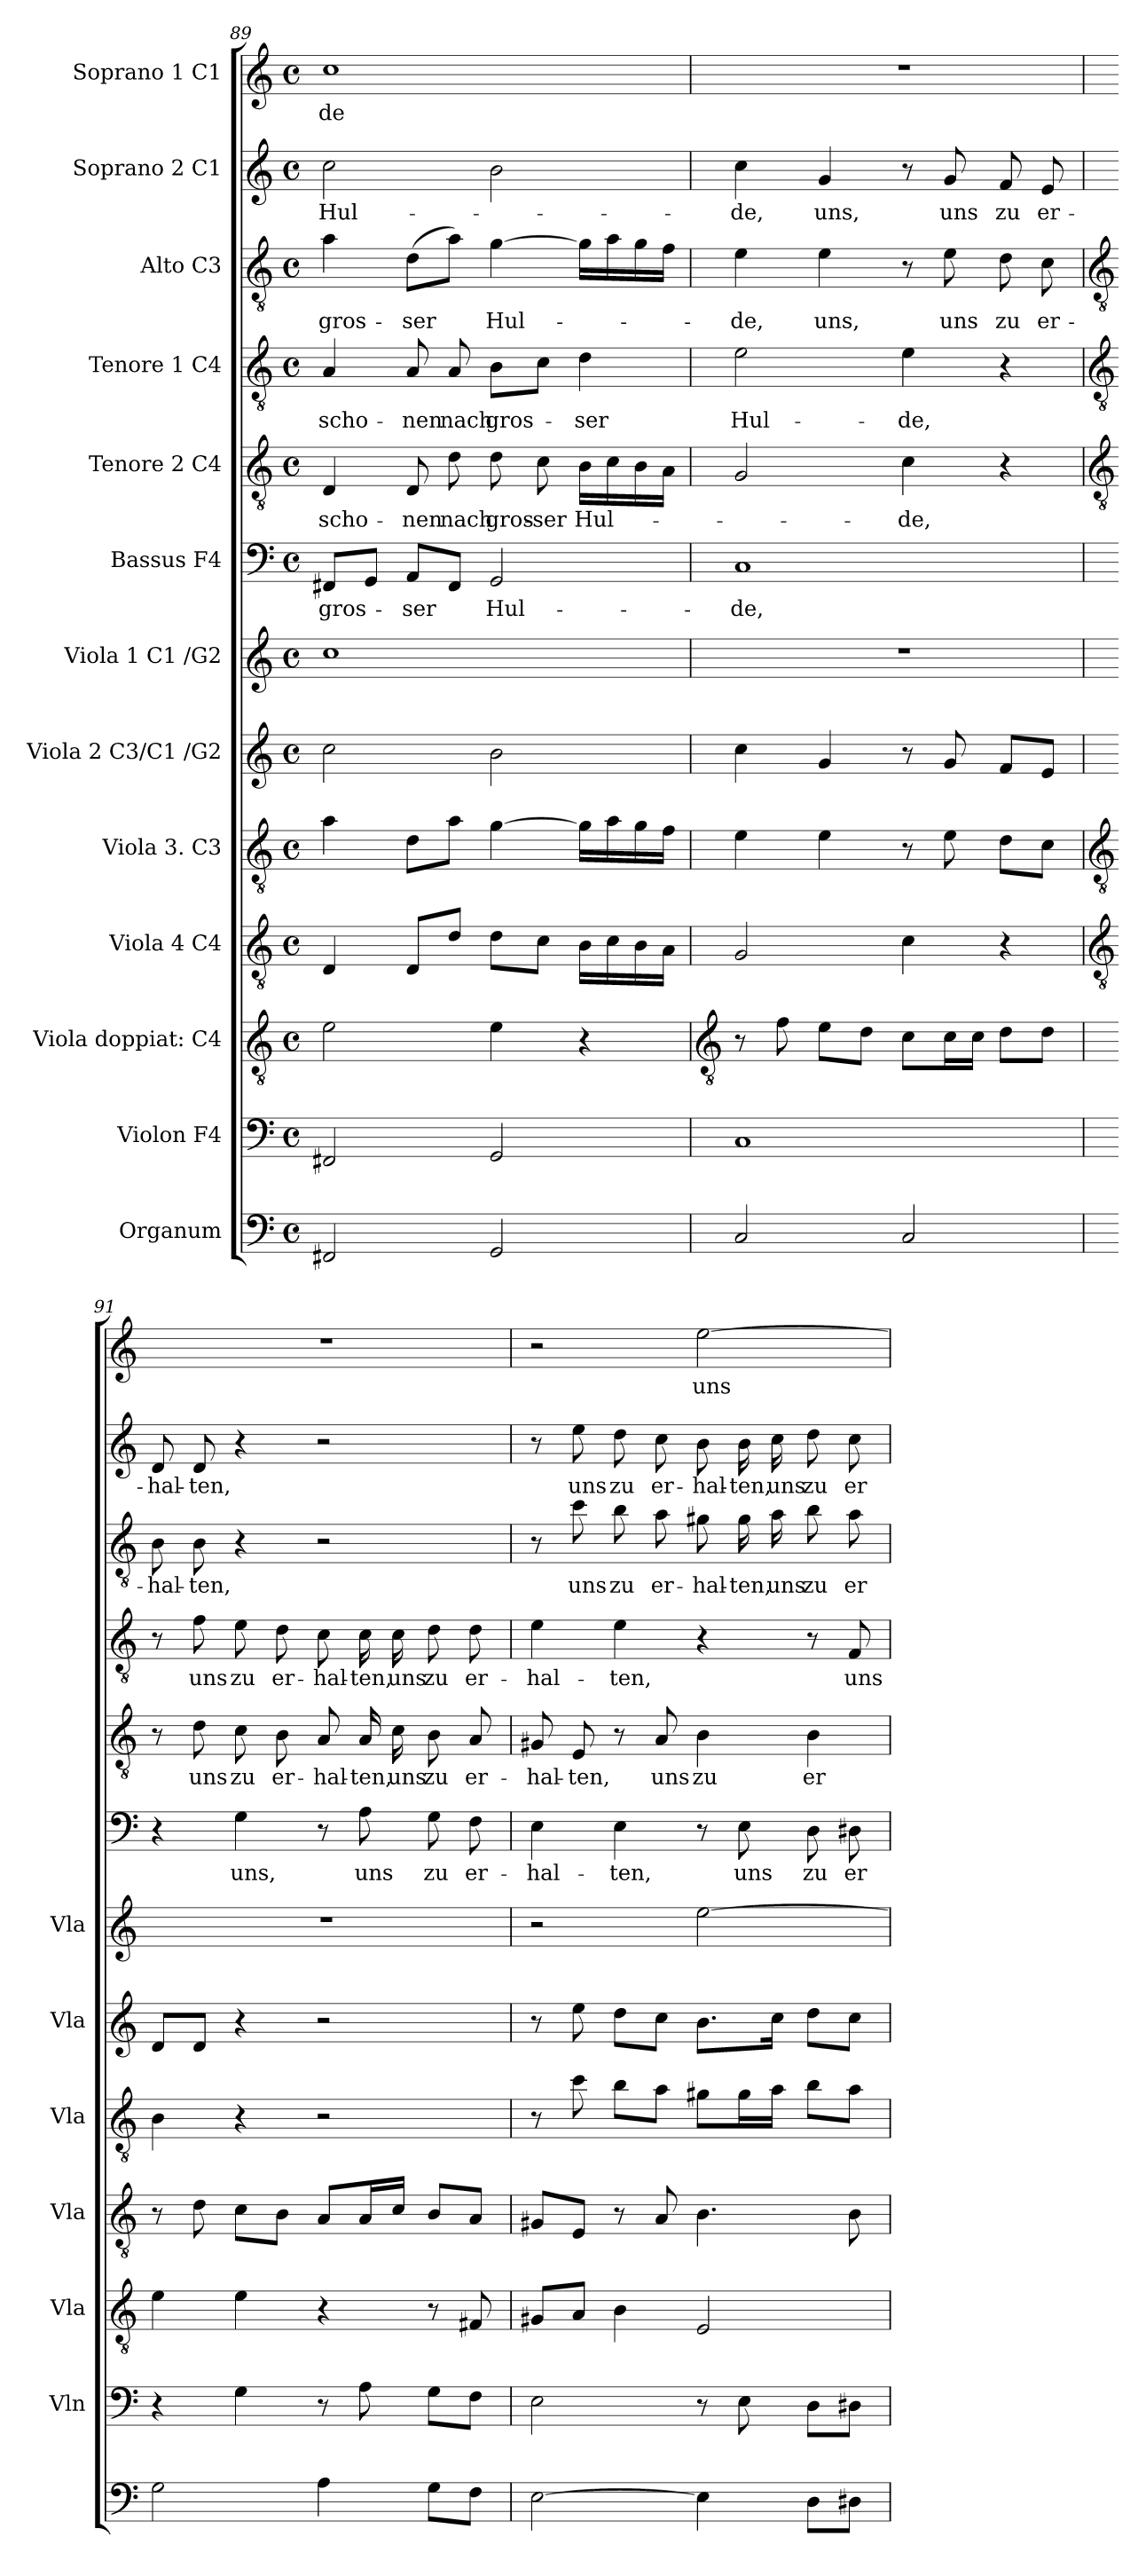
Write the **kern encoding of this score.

**kern	**kern	**kern	**kern	**kern	**kern	**kern	**kern	**text	**kern	**text	**kern	**text	**kern	**text	**kern	**text	**kern	**text
*part13	*part12	*part11	*part10	*part9	*part8	*part7	*part6	*part6	*part5	*part5	*part4	*part4	*part3	*part3	*part2	*part2	*part1	*part1
*staff13	*staff12	*staff11	*staff10	*staff9	*staff8	*staff7	*staff6	*staff6	*staff5	*staff5	*staff4	*staff4	*staff3	*staff3	*staff2	*staff2	*staff1	*staff1
*I"Organum	*I"Violon  F4	*I"Viola doppiat:  C4	*I"Viola 4  C4	*I"Viola 3.  C3	*I"Viola 2  C3/C1 /G2	*I"Viola 1  C1 /G2	*I"Bassus  F4	*	*I"Tenore 2  C4	*	*I"Tenore 1  C4	*	*I"Alto  C3	*	*I"Soprano 2  C1	*	*I"Soprano 1  C1	*
*	*I'Vln	*I'Vla	*I'Vla	*I'Vla	*I'Vla	*I'Vla	*	*	*	*	*	*	*	*	*	*	*	*
*clefF4	*clefF4	*clefGv2	*clefGv2	*clefGv2	*clefG2	*clefG2	*clefF4	*	*clefGv2	*	*clefGv2	*	*clefGv2	*	*clefG2	*	*clefG2	*
*k[]	*k[]	*k[]	*k[]	*k[]	*k[]	*k[]	*k[]	*	*k[]	*	*k[]	*	*k[]	*	*k[]	*	*k[]	*
*C:	*C:	*C:	*C:	*C:	*C:	*C:	*C:	*	*C:	*	*C:	*	*C:	*	*C:	*	*C:	*
*M4/4	*M4/4	*M4/4	*M4/4	*M4/4	*M4/4	*M4/4	*M4/4	*	*M4/4	*	*M4/4	*	*M4/4	*	*M4/4	*	*M4/4	*
*met(c)	*met(c)	*met(c)	*met(c)	*met(c)	*met(c)	*met(c)	*met(c)	*	*met(c)	*	*met(c)	*	*met(c)	*	*met(c)	*	*met(c)	*
=89	=89	=89	=89	=89	=89	=89	=89	=89	=89	=89	=89	=89	=89	=89	=89	=89	=89	=89
!	!	!	!	!	!	!	!	!LO:LY:b	!	!LO:LY:b	!	!LO:LY:b	!	!LO:LY:b	!	!LO:LY:b	!	!LO:LY:b
2FF#X/	2FF#X/	2e\	4D/	4a\	2cc\	1cc	8FF#X/L	gros-	4D/	scho-	4A/	scho-	4a\	gros-	2cc\	Hul-	1cc	-de
.	.	.	.	.	.	.	8GG/J	.	.	.	.	.	.	.	.	.	.	.
!	!	!	!	!	!	!	!	!LO:LY:b	!	!LO:LY:b	!	!LO:LY:b	!	!LO:LY:b	!	!	!	!
.	.	.	8D/L	8d\L	.	.	8AA/L	-ser	8D/	-nen	8A/	-nen	(>8d\L	-ser	.	.	.	.
!	!	!	!	!	!	!	!	!	!	!LO:LY:b	!	!LO:LY:b	!	!	!	!	!	!
.	.	.	8d/J	8a\J	.	.	8FF#/J	.	8d\	nach	8A/	nach	8a\J)	.	.	.	.	.
!	!	!	!	!	!	!	!	!LO:LY:b	!	!LO:LY:b	!	!LO:LY:b	!	!LO:LY:b	!	!	!	!
2GG/	2GG/	4e\	8d\L	[4g\	2b\	.	2GG/	Hul-	8d\	gros-	8B\L	gros-	[4g\	Hul-	2b\	.	.	.
!	!	!	!	!	!	!	!	!	!	!LO:LY:b	!	!	!	!	!	!	!	!
.	.	.	8c\J	.	.	.	.	.	8c\	-ser	8c\J	.	.	.	.	.	.	.
!	!	!	!	!	!	!	!	!	!	!LO:LY:b	!	!LO:LY:b	!	!	!	!	!	!
.	.	4r	16B\LL	16g\LL]	.	.	.	.	16B\LL	Hul-	4d\	-ser	16g\LL]	.	.	.	.	.
.	.	.	16c\	16a\	.	.	.	.	16c\	.	.	.	16a\	.	.	.	.	.
.	.	.	16B\	16g\	.	.	.	.	16B\	.	.	.	16g\	.	.	.	.	.
.	.	.	16A\JJ	16f\JJ	.	.	.	.	16A\JJ	.	.	.	16f\JJ	.	.	.	.	.
!!LO:LB:g=z
=90	=90	=90	=90	=90	=90	=90	=90	=90	=90	=90	=90	=90	=90	=90	=90	=90	=90	=90
*	*	*clefGv2	*	*	*	*	*	*	*	*	*	*	*	*	*	*	*	*
!	!	!	!	!	!	!	!	!LO:LY:b	!	!	!	!LO:LY:b	!	!LO:LY:b	!	!LO:LY:b	!	!
2C/	1C	8r	2G/	4e\	4cc\	1r	1C	-de,	2G/	.	2e\	Hul-	4e\	-de,	4cc\	-de,	1r	.
.	.	8f\	.	.	.	.	.	.	.	.	.	.	.	.	.	.	.	.
!	!	!	!	!	!	!	!	!	!	!	!	!	!	!LO:LY:b	!	!LO:LY:b	!	!
.	.	8e\L	.	4e\	4g/	.	.	.	.	.	.	.	4e\	uns,	4g/	uns,	.	.
.	.	8d\J	.	.	.	.	.	.	.	.	.	.	.	.	.	.	.	.
!	!	!	!	!	!	!	!	!	!	!LO:LY:b	!	!LO:LY:b	!	!	!	!	!	!
2C/	.	8c\L	4c\	8r	8r	.	.	.	4c\	-de,	4e\	-de,	8r	.	8r	.	.	.
!	!	!	!	!	!	!	!	!	!	!	!	!	!	!LO:LY:b	!	!LO:LY:b	!	!
.	.	16c\L	.	8e\	8g/	.	.	.	.	.	.	.	8e\	uns	8g/	uns	.	.
.	.	16c\JJ	.	.	.	.	.	.	.	.	.	.	.	.	.	.	.	.
!	!	!	!	!	!	!	!	!	!	!	!	!	!	!LO:LY:b	!	!LO:LY:b	!	!
.	.	8d\L	4r	8d\L	8f/L	.	.	.	4r	.	4r	.	8d\	zu	8f/	zu	.	.
!	!	!	!	!	!	!	!	!	!	!	!	!	!	!LO:LY:b	!	!LO:LY:b	!	!
.	.	8d\J	.	8c\J	8e/J	.	.	.	.	.	.	.	8c\	er-	8e/	er-	.	.
!!LO:LB:g=z
=91	=91	=91	=91	=91	=91	=91	=91	=91	=91	=91	=91	=91	=91	=91	=91	=91	=91	=91
*	*	*	*clefGv2	*clefGv2	*	*	*	*	*clefGv2	*	*clefGv2	*	*clefGv2	*	*	*	*	*
!	!	!	!	!	!	!	!	!	!	!	!	!	!	!LO:LY:b	!	!LO:LY:b	!	!
2G\	4r	4e\	8r	4B\	8d/L	1r	4r	.	8r	.	8r	.	8B\	-hal-	8d/	-hal-	1r	.
!	!	!	!	!	!	!	!	!	!	!LO:LY:b	!	!LO:LY:b	!	!LO:LY:b	!	!LO:LY:b	!	!
.	.	.	8d\	.	8d/J	.	.	.	8d\	uns	8f\	uns	8B\	-ten,	8d/	-ten,	.	.
!	!	!	!	!	!	!	!	!LO:LY:b	!	!LO:LY:b	!	!LO:LY:b	!	!	!	!	!	!
.	4G\	4e\	8c\L	4r	4r	.	4G\	uns,	8c\	zu	8e\	zu	4r	.	4r	.	.	.
!	!	!	!	!	!	!	!	!	!	!LO:LY:b	!	!LO:LY:b	!	!	!	!	!	!
.	.	.	8B\J	.	.	.	.	.	8B\	er-	8d\	er-	.	.	.	.	.	.
!	!	!	!	!	!	!	!	!	!	!LO:LY:b	!	!LO:LY:b	!	!	!	!	!	!
4A\	8r	4r	8A/L	2r	2r	.	8r	.	8A/	-hal-	8c\	-hal-	2r	.	2r	.	.	.
!	!	!	!	!	!	!	!	!LO:LY:b	!	!LO:LY:b	!	!LO:LY:b	!	!	!	!	!	!
.	8A\	.	16A/L	.	.	.	8A\	uns	16A/	-ten,	16c\	-ten,	.	.	.	.	.	.
!	!	!	!	!	!	!	!	!	!	!LO:LY:b	!	!LO:LY:b	!	!	!	!	!	!
.	.	.	16c/JJ	.	.	.	.	.	16c\	uns	16c\	uns	.	.	.	.	.	.
!	!	!	!	!	!	!	!	!LO:LY:b	!	!LO:LY:b	!	!LO:LY:b	!	!	!	!	!	!
8G\L	8G\L	8r	8B/L	.	.	.	8G\	zu	8B\	zu	8d\	zu	.	.	.	.	.	.
!	!	!	!	!	!	!	!	!LO:LY:b	!	!LO:LY:b	!	!LO:LY:b	!	!	!	!	!	!
8F\J	8F\J	8F#X/	8A/J	.	.	.	8F\	er-	8A/	er-	8d\	er-	.	.	.	.	.	.
=92	=92	=92	=92	=92	=92	=92	=92	=92	=92	=92	=92	=92	=92	=92	=92	=92	=92	=92
!	!	!	!	!	!	!	!	!LO:LY:b	!	!LO:LY:b	!	!LO:LY:b	!	!	!	!	!	!
[2E\	2E\	8G#X/L	8G#X/L	8r	8r	2r	4E\	-hal-	8G#X/	-hal-	4e\	-hal-	8r	.	8r	.	2r	.
!	!	!	!	!	!	!	!	!	!	!LO:LY:b	!	!	!	!LO:LY:b	!	!LO:LY:b	!	!
.	.	8A/J	8E/J	8cc\	8ee\	.	.	.	8E/	-ten,	.	.	8cc\	uns	8ee\	uns	.	.
!	!	!	!	!	!	!	!	!LO:LY:b	!	!	!	!LO:LY:b	!	!LO:LY:b	!	!LO:LY:b	!	!
.	.	4B\	8r	8b\L	8dd\L	.	4E\	-ten,	8r	.	4e\	-ten,	8b\	zu	8dd\	zu	.	.
!	!	!	!	!	!	!	!	!	!	!LO:LY:b	!	!	!	!LO:LY:b	!	!LO:LY:b	!	!
.	.	.	8A/	8a\J	8cc\J	.	.	.	8A/	uns	.	.	8a\	er-	8cc\	er-	.	.
!	!	!	!	!	!	!	!	!	!	!LO:LY:b	!	!	!	!LO:LY:b	!	!LO:LY:b	!	!LO:LY:b
4E\]	8r	2E/	4.B\	8g#X\L	8.b\L	[2ee\	8r	.	4B\	zu	4r	.	8g#X\	-hal-	8b\	-hal-	[2ee\	uns
!	!	!	!	!	!	!	!	!LO:LY:b	!	!	!	!	!	!LO:LY:b	!	!LO:LY:b	!	!
.	8E\	.	.	16g#\L	.	.	8E\	uns	.	.	.	.	16g#\	-ten,	16b\	-ten,	.	.
!	!	!	!	!	!	!	!	!	!	!	!	!	!	!LO:LY:b	!	!LO:LY:b	!	!
.	.	.	.	16a\JJ	16cc\J	.	.	.	.	.	.	.	16a\	uns	16cc\	uns	.	.
!	!	!	!	!	!	!	!	!LO:LY:b	!	!LO:LY:b	!	!	!	!LO:LY:b	!	!LO:LY:b	!	!
8D\L	8D\L	.	.	8b\L	8dd\L	.	8D\	zu	4B\	er-	8r	.	8b\	zu	8dd\	zu	.	.
!	!	!	!	!	!	!	!	!LO:LY:b	!	!	!	!LO:LY:b	!	!LO:LY:b	!	!LO:LY:b	!	!
8D#X\J	8D#X\J	.	8B\	8a\J	8cc\J	.	8D#X\	er-	.	.	8F/	uns	8a\	er-	8cc\	er-	.	.
=	=	=	=	=	=	=	=	=	=	=	=	=	=	=	=	=	=	=
*-	*-	*-	*-	*-	*-	*-	*-	*-	*-	*-	*-	*-	*-	*-	*-	*-	*-	*-
